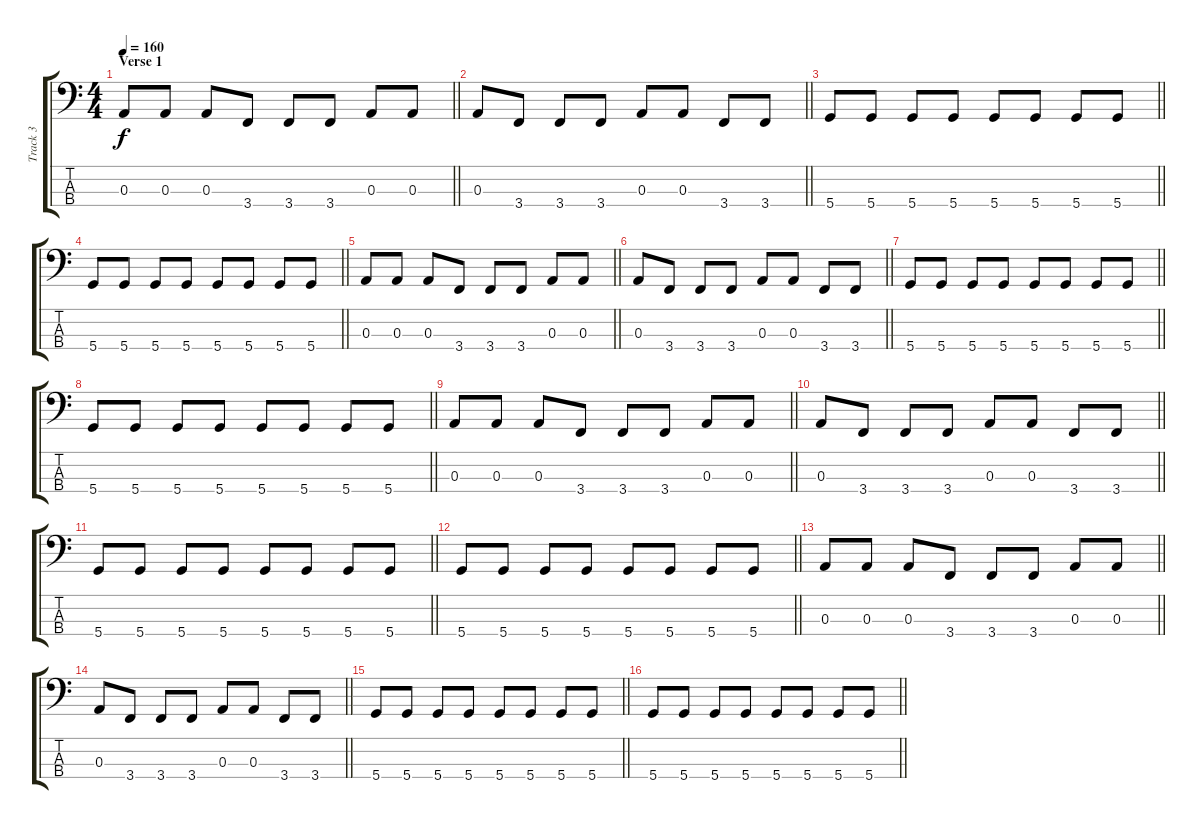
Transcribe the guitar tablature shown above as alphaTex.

\track ("Track 3" "Track 3") {instrument electricbassfinger}
\staff {score tabs}
\tuning (G2 D2 A1 D1) {hide}
\ts (4 4)
\section ("" "Verse 1")
\tempo 160
\clef f4
\barLineRight lightlight
\ks c
0.3.8{dy f} 0.3.8 0.3.8 3.4.8 3.4.8 3.4.8 0.3.8 0.3.8 |
\barLineRight lightlight
0.3.8 3.4.8 3.4.8 3.4.8 0.3.8 0.3.8 3.4.8 3.4.8 |
\barLineRight lightlight
5.4.8 5.4.8 5.4.8 5.4.8 5.4.8 5.4.8 5.4.8 5.4.8 |
\barLineRight lightlight
5.4.8 5.4.8 5.4.8 5.4.8 5.4.8 5.4.8 5.4.8 5.4.8 |
\barLineRight lightlight
0.3.8 0.3.8 0.3.8 3.4.8 3.4.8 3.4.8 0.3.8 0.3.8 |
\barLineRight lightlight
0.3.8 3.4.8 3.4.8 3.4.8 0.3.8 0.3.8 3.4.8 3.4.8 |
\barLineRight lightlight
5.4.8 5.4.8 5.4.8 5.4.8 5.4.8 5.4.8 5.4.8 5.4.8 |
\barLineRight lightlight
5.4.8 5.4.8 5.4.8 5.4.8 5.4.8 5.4.8 5.4.8 5.4.8 |
\barLineRight lightlight
0.3.8 0.3.8 0.3.8 3.4.8 3.4.8 3.4.8 0.3.8 0.3.8 |
\barLineRight lightlight
0.3.8 3.4.8 3.4.8 3.4.8 0.3.8 0.3.8 3.4.8 3.4.8 |
\barLineRight lightlight
5.4.8 5.4.8 5.4.8 5.4.8 5.4.8 5.4.8 5.4.8 5.4.8 |
\barLineRight lightlight
5.4.8 5.4.8 5.4.8 5.4.8 5.4.8 5.4.8 5.4.8 5.4.8 |
\barLineRight lightlight
0.3.8 0.3.8 0.3.8 3.4.8 3.4.8 3.4.8 0.3.8 0.3.8 |
\barLineRight lightlight
0.3.8 3.4.8 3.4.8 3.4.8 0.3.8 0.3.8 3.4.8 3.4.8 |
\barLineRight lightlight
5.4.8 5.4.8 5.4.8 5.4.8 5.4.8 5.4.8 5.4.8 5.4.8 |
\barLineRight lightlight
5.4.8 5.4.8 5.4.8 5.4.8 5.4.8 5.4.8 5.4.8 5.4.8
